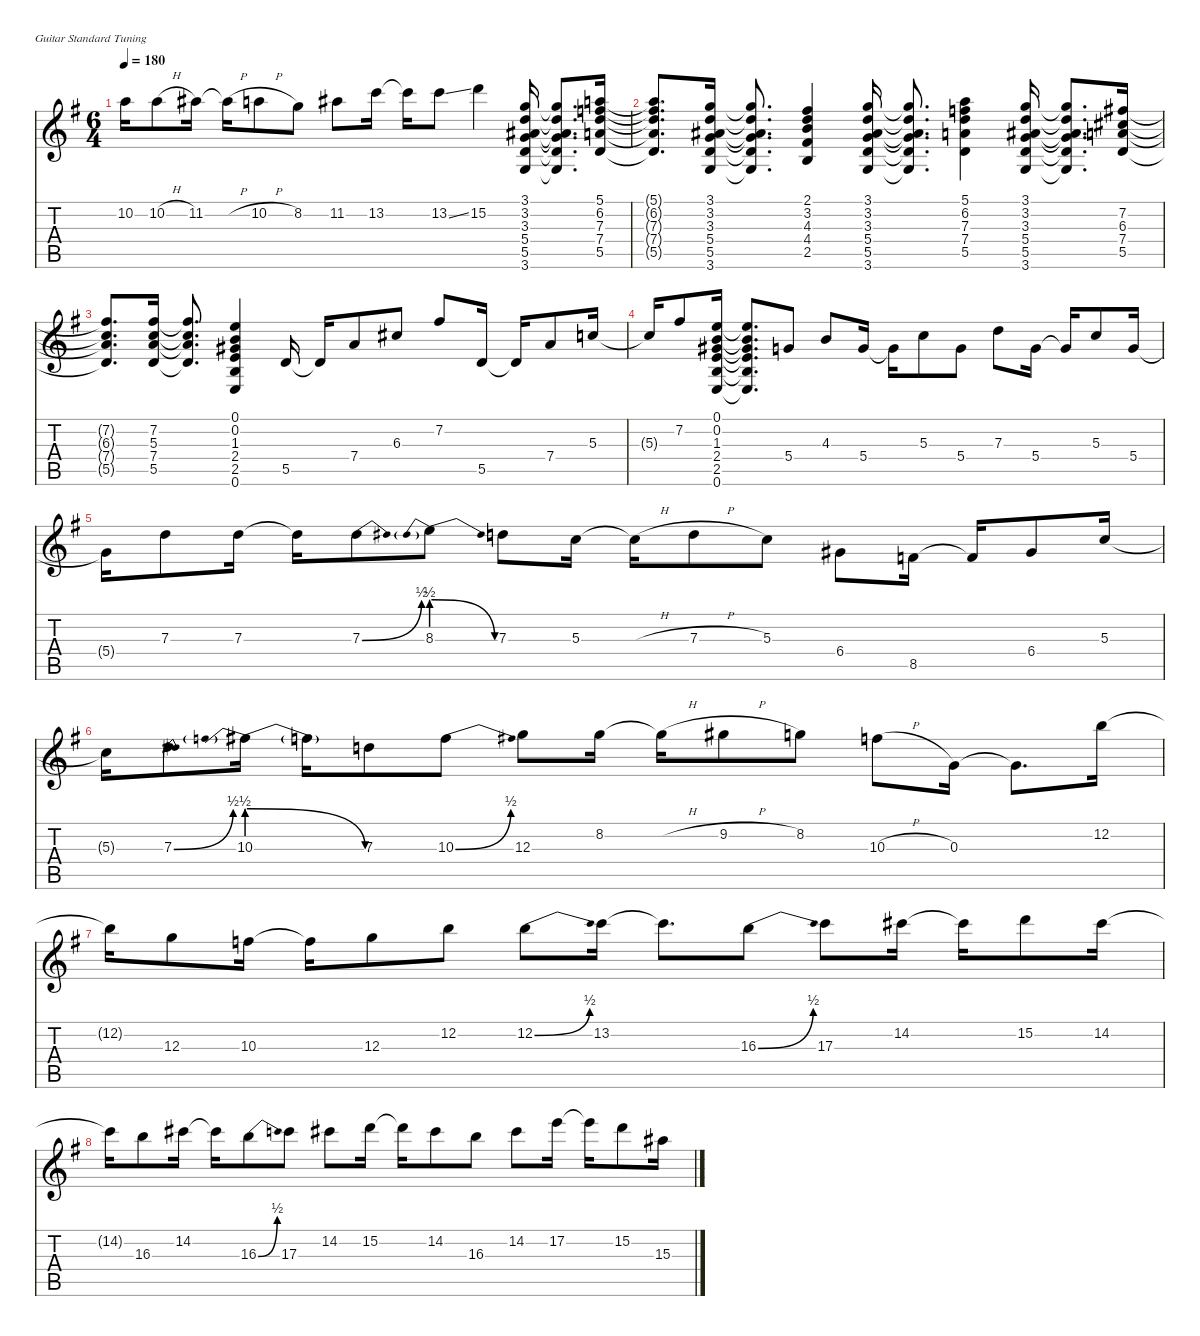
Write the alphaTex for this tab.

\hideDynamics
\bracketExtendMode nobrackets
\singleTrackTrackNamePolicy hidden
\multiTrackTrackNamePolicy hidden
\firstSystemTrackNameMode fullname
\otherSystemsTrackNameOrientation horizontal
\track ("Track 1" "Track 1") {defaultSystemsLayout 4 instrument acousticguitarsteel}
\staff {score tabs}
\tuning (E4 B3 G3 D3 A2 E2)
\ts (6 4)
\tempo 180
\clef g2
\ks eminor
10.2{t acc forcenatural}.16{dy mf beam Down} 10.2{h acc forcenatural}.8{beam Down} 11.2{acc #}.16{beam Down} 11.2{h t acc #}.16{beam Down} 10.2{h acc forcenatural}.8{beam Down} 8.2{acc forcenatural}.8{beam Down} 11.2{acc #}.8{beam Down} 13.2{acc forcenatural}.16{beam Down} 13.2{t acc forcenatural}.16{beam Down} 13.2{ss acc forcenatural}.8{beam Down} 15.2{acc forcenatural}.4{beam Down} (3.1{acc forcenatural} 3.2{acc forcenatural} 3.3{acc #} 5.4{acc forcenatural} 5.5{acc forcenatural} 3.6{acc forcenatural}).16{beam Up} (3.1{t acc forcenatural} 3.2{t acc forcenatural} 3.3{t acc #} 5.4{t acc forcenatural} 5.5{t acc forcenatural} 3.6{t acc forcenatural}).8{d beam Up} (5.1{acc forcenatural} 6.2{acc forcenatural} 7.3{acc forcenatural} 7.4{acc forcenatural} 5.5{acc forcenatural}).16{beam Up} |
(5.1{t acc forcenatural} 6.2{t acc forcenatural} 7.3{t acc forcenatural} 7.4{t acc forcenatural} 5.5{t acc forcenatural}).8{d beam Up} (3.1{acc forcenatural} 3.2{acc forcenatural} 3.3{acc #} 5.4{acc forcenatural} 5.5{acc forcenatural} 3.6{acc forcenatural}).16{beam Up} (3.1{t acc forcenatural} 3.2{t acc forcenatural} 3.3{t acc #} 5.4{t acc forcenatural} 5.5{t acc forcenatural} 3.6{t acc forcenatural}).8{d beam Up} (2.1{acc #} 3.2{acc forcenatural} 4.3{acc forcenatural} 4.4{acc #} 2.5{acc forcenatural}).4{beam Up} (3.1{acc forcenatural} 3.2{acc forcenatural} 3.3{acc #} 5.4{acc forcenatural} 5.5{acc forcenatural} 3.6{acc forcenatural}).16{beam Up} (3.1{t acc forcenatural} 3.2{t acc forcenatural} 3.3{t acc #} 5.4{t acc forcenatural} 5.5{t acc forcenatural} 3.6{t acc forcenatural}).8{d beam Up} (5.1{acc forcenatural} 6.2{acc forcenatural} 7.3{acc forcenatural} 7.4{acc forcenatural} 5.5{acc forcenatural}).4{beam Down} (3.1{acc forcenatural} 3.2{acc forcenatural} 3.3{acc #} 5.4{acc forcenatural} 5.5{acc forcenatural} 3.6{acc forcenatural}).16{beam Up} (3.1{t acc forcenatural} 3.2{t acc forcenatural} 3.3{t acc #} 5.4{t acc forcenatural} 5.5{t acc forcenatural} 3.6{t acc forcenatural}).8{d beam Up} (7.2{acc #} 6.3{acc #} 7.4{acc forcenatural} 5.5{acc forcenatural}).16{beam Up} |
(7.2{t acc #} 6.3{t acc #} 7.4{t acc forcenatural} 5.5{t acc forcenatural}).8{d beam Up} (7.2{acc #} 5.3{acc forcenatural} 7.4{acc forcenatural} 5.5{acc forcenatural}).16{beam Up} (7.2{t acc #} 5.3{t acc forcenatural} 7.4{t acc forcenatural} 5.5{t acc forcenatural}).8{d beam Up} (0.1{acc forcenatural} 0.2{acc forcenatural} 1.3{acc #} 2.4{acc forcenatural} 2.5{acc forcenatural} 0.6{acc forcenatural}).4{beam Up} 5.5{acc forcenatural}.16{beam Up} 5.5{t acc forcenatural}.16{beam Up} 7.4{acc forcenatural}.8{beam Up} 6.3{acc #}.8{beam Up} 7.2{acc #}.8{beam Up} 5.5{acc forcenatural}.16{beam Up} 5.5{t acc forcenatural}.16{beam Up} 7.4{acc forcenatural}.8{beam Up} 5.3{acc forcenatural}.16{beam Up} |
5.3{t acc forcenatural}.16{beam Up} 7.2{acc #}.8{beam Up} (0.1{acc forcenatural} 0.2{acc forcenatural} 1.3{acc #} 2.4{acc forcenatural} 2.5{acc forcenatural} 0.6{acc forcenatural}).16{beam Up} (0.1{t acc forcenatural} 0.2{t acc forcenatural} 1.3{t acc #} 2.4{t acc forcenatural} 2.5{t acc forcenatural} 0.6{t acc forcenatural}).8{d beam Up} 5.4{acc forcenatural}.8{beam Up} 4.3{acc forcenatural}.8{beam Up} 5.4{acc forcenatural}.16{beam Up} 5.4{t acc forcenatural}.16{beam Down} 5.3{acc forcenatural}.8{beam Down} 5.4{acc forcenatural}.8{beam Down} 7.3{acc forcenatural}.8{beam Down} 5.4{acc forcenatural}.16{beam Up} 5.4{t acc forcenatural}.16{beam Up} 5.3{acc forcenatural}.8{beam Up} 5.4{acc forcenatural}.16{beam Up} |
5.4{t acc forcenatural}.16{beam Down} 7.3{acc forcenatural}.8{beam Down} 7.3{acc forcenatural}.16{beam Down} 7.3{t acc forcenatural}.16{beam Down} 7.3{be (bend 0 0 15 2) acc forcenatural}.8{beam Down} 8.3{be (prebendrelease 0 2 15 0)}.8{beam Down} 7.3{acc forcenatural}.8{beam Down} 5.3{acc forcenatural}.16{beam Down} 5.3{h t acc forcenatural}.16{beam Down} 7.3{h acc forcenatural}.8{beam Down} 5.3{acc forcenatural}.8{beam Down} 6.4{acc #}.8{beam Down} 8.5{acc forcenatural}.16{beam Up} 8.5{t acc forcenatural}.16{beam Up} 6.4{acc #}.8{beam Up} 5.3{acc forcenatural}.16{beam Up} |
5.3{t acc forcenatural}.16{beam Down} 7.3{be (bend 0 0 15 2) acc forcenatural}.8{beam Down} 10.3{be (prebendrelease 0 2 15 0)}.16{beam Down} 10.3{t acc forcenatural}.16{beam Down} 7.3{acc forcenatural}.8{beam Down} 10.3{be (bend 0 0 15 2) acc forcenatural}.8{beam Down} 12.3{acc forcenatural}.8{beam Down} 8.2{acc forcenatural}.16{beam Down} 8.2{h t acc forcenatural}.16{beam Down} 9.2{h acc #}.8{beam Down} 8.2{acc forcenatural}.8{beam Down} 10.3{h acc forcenatural}.8{beam Down} 0.3{acc forcenatural}.16{beam Down} 0.3{t acc forcenatural}.8{d beam Down} 12.2{acc forcenatural}.16{beam Down} |
12.2{t acc forcenatural}.16{beam Down} 12.3{acc forcenatural}.8{beam Down} 10.3{acc forcenatural}.16{beam Down} 10.3{t acc forcenatural}.16{beam Down} 12.3{acc forcenatural}.8{beam Down} 12.2{acc forcenatural}.8{beam Down} 12.2{be (bend 0 0 15 2) acc forcenatural}.8{beam Down} 13.2{acc forcenatural}.16{beam Down} 13.2{t acc forcenatural}.8{d beam Down} 16.3{be (bend 0 0 15 2) acc forcenatural}.8{beam Down} 17.3{acc forcenatural}.8{beam Down} 14.2{acc #}.16{beam Down} 14.2{t acc #}.16{beam Down} 15.2{acc forcenatural}.8{beam Down} 14.2{acc #}.16{beam Down} |
14.2{t acc #}.16{beam Down} 16.3{acc forcenatural}.8{beam Down} 14.2{acc #}.16{beam Down} 14.2{t acc #}.16{beam Down} 16.3{be (bend 0 0 15 2) acc forcenatural}.8{beam Down} 17.3{acc forcenatural}.8{beam Down} 14.2{acc #}.8{beam Down} 15.2{acc forcenatural}.16{beam Down} 15.2{t acc forcenatural}.16{beam Down} 14.2{acc #}.8{beam Down} 16.3{acc forcenatural}.8{beam Down} 14.2{acc #}.8{beam Down} 17.2{acc forcenatural}.16{beam Down} 17.2{t acc forcenatural}.16{beam Down} 15.2{acc forcenatural}.8{beam Down} 15.3{acc #}.16{beam Down}
